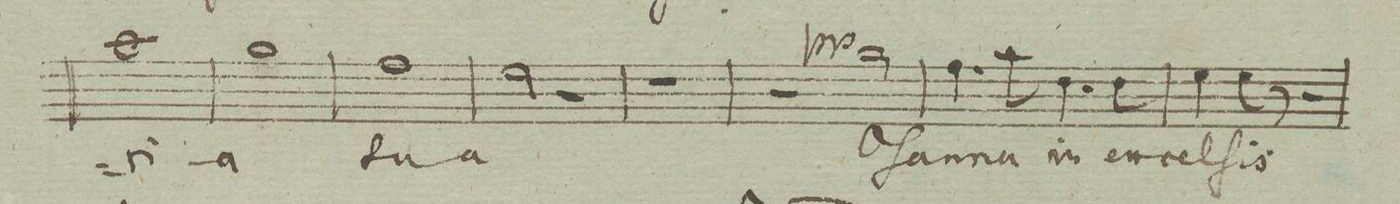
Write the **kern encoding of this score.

**kern	**text	**dynam
*I"Soprano. Tutti.	*	*
*clefC1	*	*
*k[]	*	*
*met(c)	*	*
*M4/4	*	*
1ff	-ri-	.
=42	=42	=42
1ee	-a	.
=43	=43	=43
1dd	tu-	.
=44	=44	=44
2cc\	-a	.
2r	.	.
=45	=45	=45
1r	.	.
=46	=46	=46
2r	.	.
2ee\	O-	pp
=47	=47	=47
4.dd\	-san-	.
8ff\	-na	.
4.b\	in	.
8b\	ex-	.
=48	=48	=48
4cc\	-cel-	.
8cc\	-sis	.
8r	.	.
2r	.	.
=49	=49	=49
*-	*-	*-
